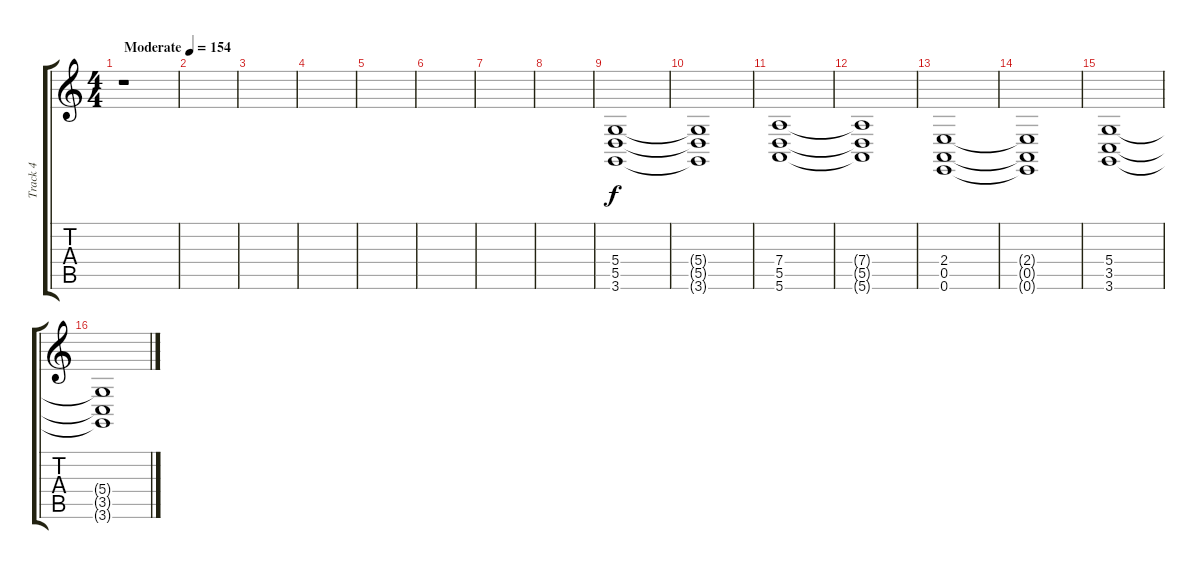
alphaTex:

\track ("Track 4" "Track 4") {instrument pad8sweep}
\staff {score tabs}
\tuning (E4 B3 G3 D3 A2 E2) {hide}
\ts (4 4)
\tempo (154 "Moderate")
\clef g2
\ks c
r.1{dy f volume 7 instrument drawbarorgan} |
|
|
|
|
|
|
|
(5.4 5.5 3.6).1 |
(5.4{t} 5.5{t} 3.6{t}).1 |
(7.4 5.5 5.6).1 |
(7.4{t} 5.5{t} 5.6{t}).1 |
(2.4 0.5 0.6).1 |
(2.4{t} 0.5{t} 0.6{t}).1 |
(5.4 3.5 3.6).1 |
(5.4{t} 3.5{t} 3.6{t}).1
